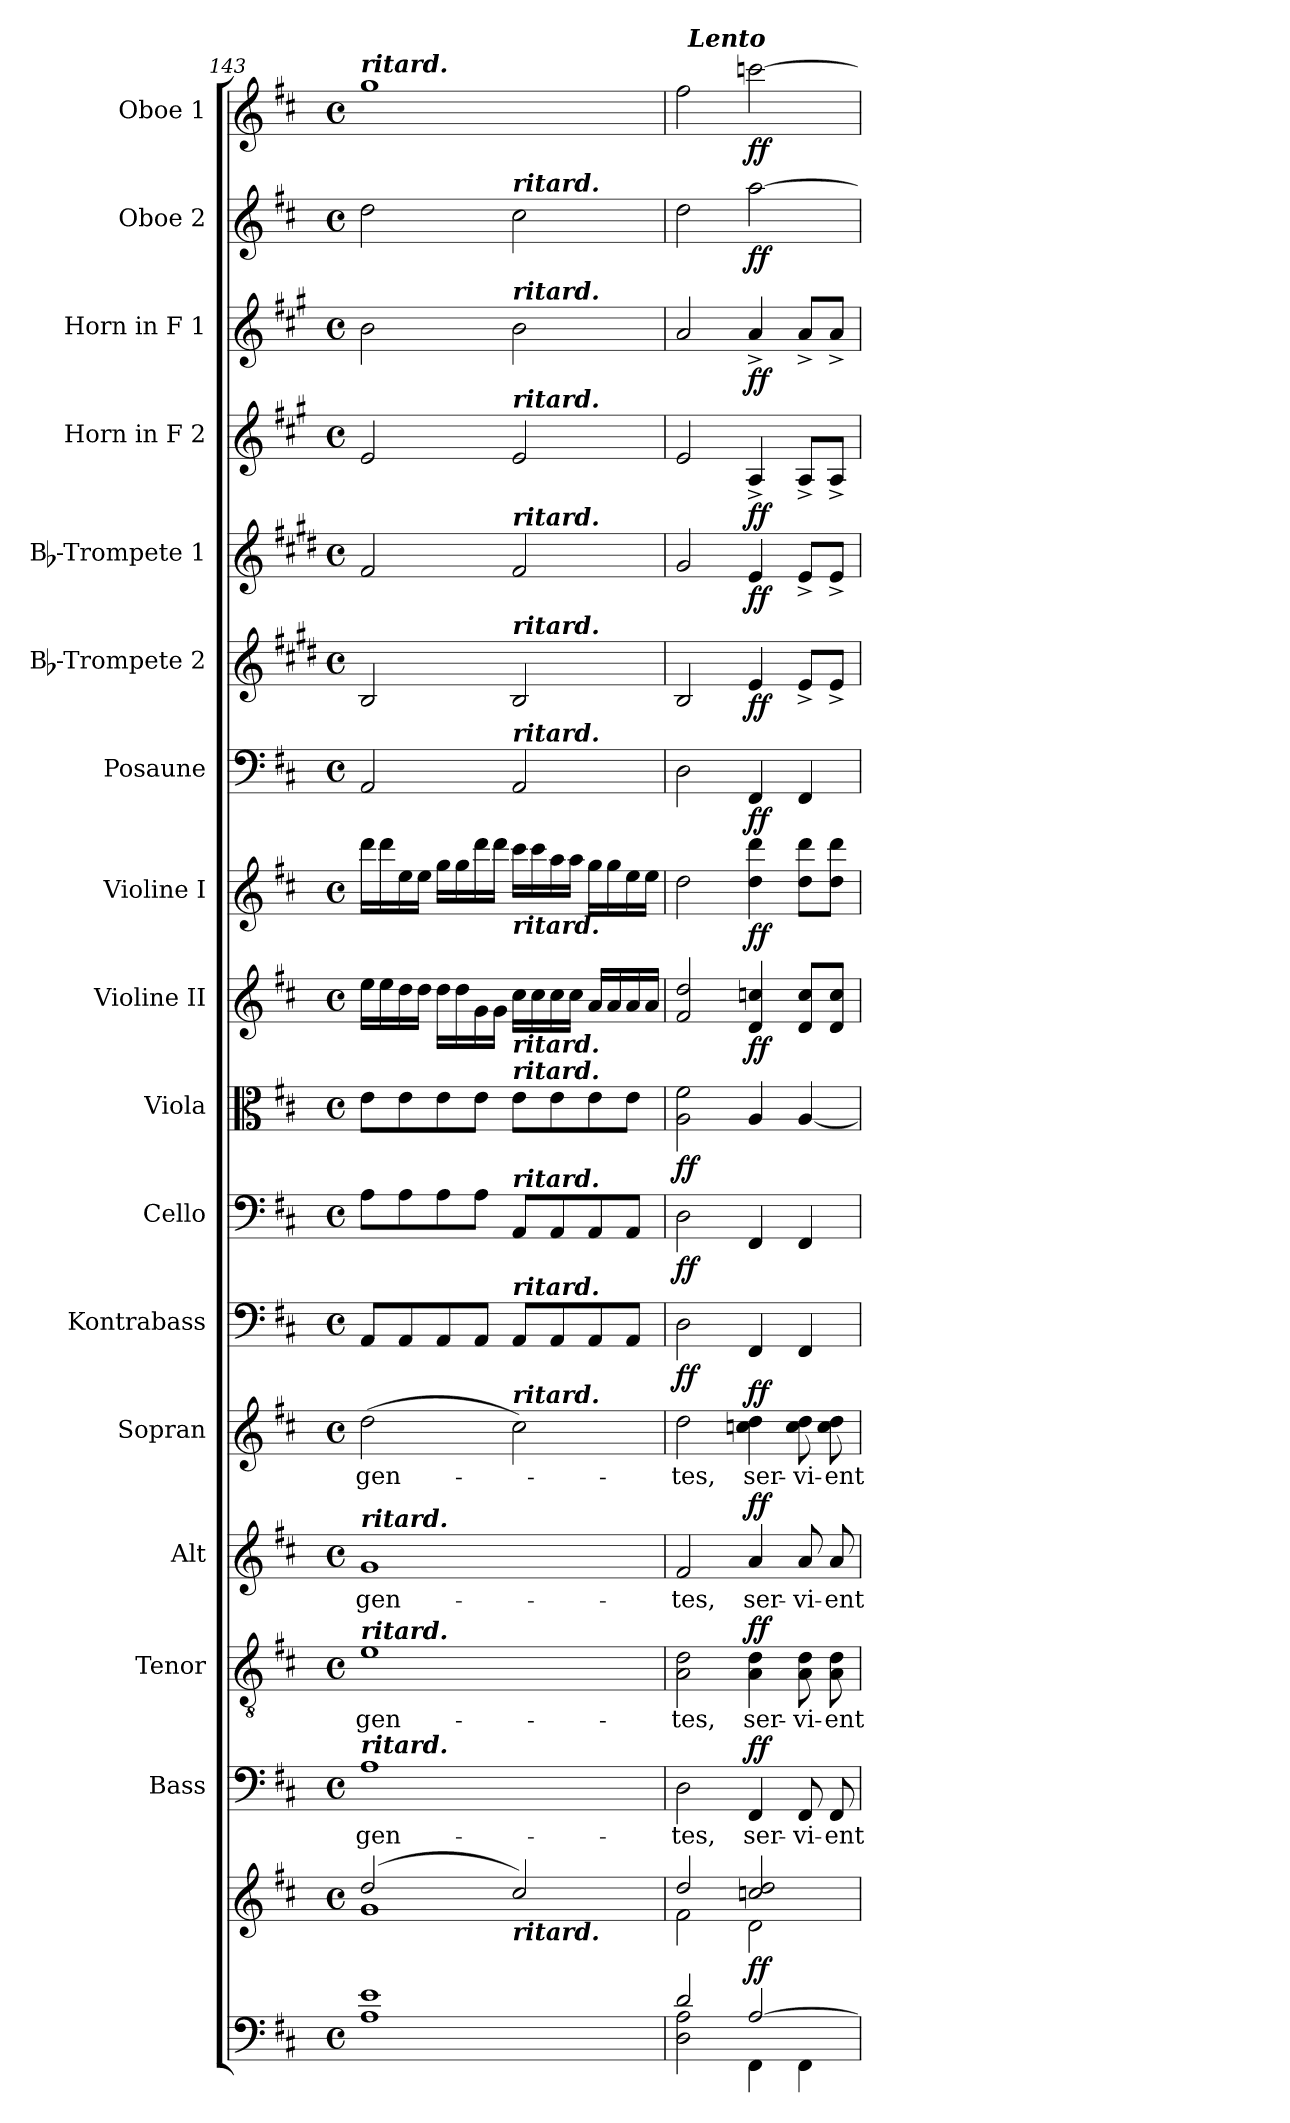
**kern	**kern	**dynam	**kern	**text	**dynam	**kern	**text	**dynam	**kern	**text	**dynam	**kern	**text	**dynam	**kern	**dynam	**kern	**dynam	**kern	**dynam	**kern	**dynam	**kern	**dynam	**kern	**dynam	**kern	**dynam	**kern	**dynam	**kern	**dynam	**kern	**dynam	**kern	**dynam	**kern	**dynam
*part17	*part17	*part17	*part16	*part16	*part16	*part15	*part15	*part15	*part14	*part14	*part14	*part13	*part13	*part13	*part12	*part12	*part11	*part11	*part10	*part10	*part9	*part9	*part8	*part8	*part7	*part7	*part6	*part6	*part5	*part5	*part4	*part4	*part3	*part3	*part2	*part2	*part1	*part1
*staff18	*staff17	*staff17/18	*staff16	*staff16	*staff16	*staff15	*staff15	*staff15	*staff14	*staff14	*staff14	*staff13	*staff13	*staff13	*staff12	*staff12	*staff11	*staff11	*staff10	*staff10	*staff9	*staff9	*staff8	*staff8	*staff7	*staff7	*staff6	*staff6	*staff5	*staff5	*staff4	*staff4	*staff3	*staff3	*staff2	*staff2	*staff1	*staff1
*	*	*	*I"Bass	*	*	*I"Tenor	*	*	*I"Alt	*	*	*I"Sopran	*	*	*I"Kontrabass	*	*I"Cello	*	*I"Viola	*	*I"Violine II	*	*I"Violine I	*	*I"Posaune	*	*I"Bb-Trompete 2	*	*I"Bb-Trompete 1	*	*I"Horn in F 2	*	*I"Horn in F 1	*	*I"Oboe 2	*	*I"Oboe 1	*
*	*	*	*I'B.	*	*	*I'T.	*	*	*I'A.	*	*	*I'S.	*	*	*I'Kb.	*	*	*	*I'Vla.	*	*I'Vl. II	*	*I'Vl. I	*	*I'Pos.	*	*I'Bb Trp. 2	*	*I'Bb Trp. 1	*	*	*	*	*	*I'Ob. 2	*	*I'Ob. 1	*
*clefF4	*clefG2	*	*clefF4	*	*	*clefGv2	*	*	*clefG2	*	*	*clefG2	*	*	*clefF4	*	*clefF4	*	*clefC3	*	*clefG2	*	*clefG2	*	*clefF4	*	*clefG2	*	*clefG2	*	*clefG2	*	*clefG2	*	*clefG2	*	*clefG2	*
*	*	*	*	*	*	*	*	*	*	*	*	*	*	*	*ITrd7c12	*	*	*	*	*	*	*	*	*	*	*	*ITrd1c2	*	*ITrd1c2	*	*ITrd4c7	*	*ITrd4c7	*	*	*	*	*
*k[f#c#]	*k[f#c#]	*	*k[f#c#]	*	*	*k[f#c#]	*	*	*k[f#c#]	*	*	*k[f#c#]	*	*	*k[f#c#]	*	*k[f#c#]	*	*k[f#c#]	*	*k[f#c#]	*	*k[f#c#]	*	*k[f#c#]	*	*k[f#c#]	*	*k[f#c#]	*	*k[f#c#]	*	*k[f#c#]	*	*k[f#c#]	*	*k[f#c#]	*
*D:	*D:	*	*D:	*	*	*D:	*	*	*D:	*	*	*D:	*	*	*D:	*	*D:	*	*D:	*	*D:	*	*D:	*	*D:	*	*D:	*	*D:	*	*D:	*	*D:	*	*D:	*	*D:	*
*M4/4	*M4/4	*	*M4/4	*	*	*M4/4	*	*	*M4/4	*	*	*M4/4	*	*	*M4/4	*	*M4/4	*	*M4/4	*	*M4/4	*	*M4/4	*	*M4/4	*	*M4/4	*	*M4/4	*	*M4/4	*	*M4/4	*	*M4/4	*	*M4/4	*
*met(c)	*met(c)	*	*met(c)	*	*	*met(c)	*	*	*met(c)	*	*	*met(c)	*	*	*met(c)	*	*met(c)	*	*met(c)	*	*met(c)	*	*met(c)	*	*met(c)	*	*met(c)	*	*met(c)	*	*met(c)	*	*met(c)	*	*met(c)	*	*met(c)	*
=143	=143	=143	=143	=143	=143	=143	=143	=143	=143	=143	=143	=143	=143	=143	=143	=143	=143	=143	=143	=143	=143	=143	=143	=143	=143	=143	=143	=143	=143	=143	=143	=143	=143	=143	=143	=143	=143	=143
*^	*^	*	*	*	*	*	*	*	*	*	*	*	*	*	*	*	*	*	*	*	*	*	*	*	*	*	*	*	*	*	*	*	*	*	*	*	*	*
!	!	!	!	!	!	!	!	!	!	!	!	!	!	!	!	!	!	!	!	!	!	!	!	!	!	!	!	!	!	!	!	!	!	!	!	!	!	!	!LO:TX:a:Bi:t=ritard.	!
!	!	!	!	!	!	!	!	!	!	!	!LO:TX:a:Bi:t=ritard.	!	!	!	!	!	!	!	!	!	!	!	!	!	!	!	!	!	!	!	!	!	!	!	!	!	!	!	!	!
!	!	!	!	!	!	!	!	!LO:TX:a:Bi:t=ritard.	!	!	!	!	!	!	!	!	!	!	!	!	!	!	!	!	!	!	!	!	!	!	!	!	!	!	!	!	!	!	!	!
!	!	!	!	!	!LO:TX:a:Bi:t=ritard.	!	!	!	!	!	!	!	!	!	!	!	!	!	!	!	!	!	!	!	!	!	!	!	!	!	!	!	!	!	!	!	!	!	!	!
!	!	!	!	!	!	!LO:LY:b	!	!	!LO:LY:b	!	!	!LO:LY:b	!	!	!LO:LY:b	!	!	!	!	!	!	!	!	!	!	!	!	!	!	!	!	!	!	!	!	!	!	!	!	!
1e	1A	(2dd/	1g	.	1A	gen-	.	1e	gen-	.	1g	gen-	.	(>2dd\	gen-	.	8AAA/L	.	8A\L	.	8e\L	.	16ee\LL	.	16ddd\LL	.	2AA/	.	2A/	.	2e/	.	2A/	.	2e\	.	2dd\	.	1gg	.
.	.	.	.	.	.	.	.	.	.	.	.	.	.	.	.	.	.	.	.	.	.	.	16ee\	.	16ddd\	.	.	.	.	.	.	.	.	.	.	.	.	.	.	.
.	.	.	.	.	.	.	.	.	.	.	.	.	.	.	.	.	8AAA/	.	8A\	.	8e\	.	16dd\	.	16ee\	.	.	.	.	.	.	.	.	.	.	.	.	.	.	.
.	.	.	.	.	.	.	.	.	.	.	.	.	.	.	.	.	.	.	.	.	.	.	16dd\JJ	.	16ee\JJ	.	.	.	.	.	.	.	.	.	.	.	.	.	.	.
.	.	.	.	.	.	.	.	.	.	.	.	.	.	.	.	.	8AAA/	.	8A\	.	8e\	.	16dd\LL	.	16gg\LL	.	.	.	.	.	.	.	.	.	.	.	.	.	.	.
.	.	.	.	.	.	.	.	.	.	.	.	.	.	.	.	.	.	.	.	.	.	.	16dd\	.	16gg\	.	.	.	.	.	.	.	.	.	.	.	.	.	.	.
.	.	.	.	.	.	.	.	.	.	.	.	.	.	.	.	.	8AAA/J	.	8A\J	.	8e\J	.	16g\	.	16ddd\	.	.	.	.	.	.	.	.	.	.	.	.	.	.	.
.	.	.	.	.	.	.	.	.	.	.	.	.	.	.	.	.	.	.	.	.	.	.	16g\JJ	.	16ddd\JJ	.	.	.	.	.	.	.	.	.	.	.	.	.	.	.
!	!	!	!	!	!	!	!	!	!	!	!	!	!	!	!	!	!	!	!	!	!	!	!	!	!	!	!	!	!	!	!	!	!	!	!	!	!LO:TX:a:Bi:t=ritard.	!	!	!
!	!	!	!	!	!	!	!	!	!	!	!	!	!	!	!	!	!	!	!	!	!	!	!	!	!	!	!	!	!	!	!	!	!	!	!LO:TX:a:Bi:t=ritard.	!	!	!	!	!
!	!	!	!	!	!	!	!	!	!	!	!	!	!	!	!	!	!	!	!	!	!	!	!	!	!	!	!	!	!	!	!	!	!LO:TX:a:Bi:t=ritard.	!	!	!	!	!	!	!
!	!	!	!	!	!	!	!	!	!	!	!	!	!	!	!	!	!	!	!	!	!	!	!	!	!	!	!	!	!	!	!LO:TX:a:Bi:t=ritard.	!	!	!	!	!	!	!	!	!
!	!	!	!	!	!	!	!	!	!	!	!	!	!	!	!	!	!	!	!	!	!	!	!	!	!	!	!	!	!LO:TX:a:Bi:t=ritard.	!	!	!	!	!	!	!	!	!	!	!
!	!	!	!	!	!	!	!	!	!	!	!	!	!	!	!	!	!	!	!	!	!	!	!	!	!	!	!LO:TX:a:Bi:t=ritard.	!	!	!	!	!	!	!	!	!	!	!	!	!
!	!	!	!	!	!	!	!	!	!	!	!	!	!	!	!	!	!	!	!	!	!	!	!	!	!LO:TX:b:Bi:t=ritard.	!	!	!	!	!	!	!	!	!	!	!	!	!	!	!
!	!	!	!	!	!	!	!	!	!	!	!	!	!	!	!	!	!	!	!	!	!	!	!LO:TX:b:Bi:t=ritard.	!	!	!	!	!	!	!	!	!	!	!	!	!	!	!	!	!
!	!	!	!	!	!	!	!	!	!	!	!	!	!	!	!	!	!	!	!	!	!LO:TX:a:Bi:t=ritard.	!	!	!	!	!	!	!	!	!	!	!	!	!	!	!	!	!	!	!
!	!	!	!	!	!	!	!	!	!	!	!	!	!	!	!	!	!	!	!LO:TX:a:Bi:t=ritard.	!	!	!	!	!	!	!	!	!	!	!	!	!	!	!	!	!	!	!	!	!
!	!	!	!	!	!	!	!	!	!	!	!	!	!	!	!	!	!LO:TX:a:Bi:t=ritard.	!	!	!	!	!	!	!	!	!	!	!	!	!	!	!	!	!	!	!	!	!	!	!
!	!	!	!	!	!	!	!	!	!	!	!	!	!	!LO:TX:a:Bi:t=ritard.	!	!	!	!	!	!	!	!	!	!	!	!	!	!	!	!	!	!	!	!	!	!	!	!	!	!
!	!	!LO:TX:b:Bi:t=ritard.	!	!	!	!	!	!	!	!	!	!	!	!	!	!	!	!	!	!	!	!	!	!	!	!	!	!	!	!	!	!	!	!	!	!	!	!	!	!
.	.	2cc#/)	.	.	.	.	.	.	.	.	.	.	.	2cc#\)	.	.	8AAA/L	.	8AA/L	.	8e\L	.	16cc#\LL	.	16ccc#\LL	.	2AA/	.	2A/	.	2e/	.	2A/	.	2e\	.	2cc#\	.	.	.
.	.	.	.	.	.	.	.	.	.	.	.	.	.	.	.	.	.	.	.	.	.	.	16cc#\	.	16ccc#\	.	.	.	.	.	.	.	.	.	.	.	.	.	.	.
.	.	.	.	.	.	.	.	.	.	.	.	.	.	.	.	.	8AAA/	.	8AA/	.	8e\	.	16cc#\	.	16aa\	.	.	.	.	.	.	.	.	.	.	.	.	.	.	.
.	.	.	.	.	.	.	.	.	.	.	.	.	.	.	.	.	.	.	.	.	.	.	16cc#\JJ	.	16aa\JJ	.	.	.	.	.	.	.	.	.	.	.	.	.	.	.
.	.	.	.	.	.	.	.	.	.	.	.	.	.	.	.	.	8AAA/	.	8AA/	.	8e\	.	16a/LL	.	16gg\LL	.	.	.	.	.	.	.	.	.	.	.	.	.	.	.
.	.	.	.	.	.	.	.	.	.	.	.	.	.	.	.	.	.	.	.	.	.	.	16a/	.	16gg\	.	.	.	.	.	.	.	.	.	.	.	.	.	.	.
.	.	.	.	.	.	.	.	.	.	.	.	.	.	.	.	.	8AAA/J	.	8AA/J	.	8e\J	.	16a/	.	16ee\	.	.	.	.	.	.	.	.	.	.	.	.	.	.	.
.	.	.	.	.	.	.	.	.	.	.	.	.	.	.	.	.	.	.	.	.	.	.	16a/JJ	.	16ee\JJ	.	.	.	.	.	.	.	.	.	.	.	.	.	.	.
=144	=144	=144	=144	=144	=144	=144	=144	=144	=144	=144	=144	=144	=144	=144	=144	=144	=144	=144	=144	=144	=144	=144	=144	=144	=144	=144	=144	=144	=144	=144	=144	=144	=144	=144	=144	=144	=144	=144	=144	=144
!	!	!	!	!	!	!LO:LY:b	!	!	!LO:LY:b	!	!	!LO:LY:b	!	!	!LO:LY:b	!	!	!LO:DY:b	!	!LO:DY:b	!	!LO:DY:b	!	!	!	!	!	!	!	!	!	!	!	!	!	!	!	!	!	!
*	*	*	*	*	*	*	*	*	*	*	*	*	*	*	*	*	*	*	*	*	*	*	*	*	*	*	*	*	*	*	*	*	*	*	*	*	*	*	*^	*
2d/	2D\ 2A\	2dd/	2f#\	.	2D\	-tes,	.	2A\ 2d\	-tes,	.	2f#/	-tes,	.	2dd\	-tes,	.	2DD\	ff	2D\	ff	2A\ 2f#\	ff	2f#/ 2dd/	.	2dd\	.	2D\	.	2A/	.	2f#/	.	2A/	.	2d/	.	2dd\	.	2ff#\	32ryy	.
!	!	!	!	!	!	!	!	!	!	!	!	!	!	!	!	!	!	!	!	!	!	!	!	!	!	!	!	!	!	!	!	!	!	!	!	!	!	!	!	!LO:TX:a:Bi:t=Lento	!
.	.	.	.	.	.	.	.	.	.	.	.	.	.	.	.	.	.	.	.	.	.	.	.	.	.	.	.	.	.	.	.	.	.	.	.	.	.	.	.	2ryy	.
!	!	!	!	!LO:DY:b	!	!LO:LY:b	!LO:DY:a	!	!LO:LY:b	!LO:DY:a	!	!LO:LY:b	!LO:DY:a	!	!LO:LY:b	!LO:DY:a	!	!	!	!	!	!	!	!LO:DY:b	!	!LO:DY:b	!	!LO:DY:b	!	!LO:DY:b	!	!LO:DY:b	!	!LO:DY:b	!	!LO:DY:b	!	!LO:DY:b	!	!	!LO:DY:b
[>2A/	4FF#\	2ccn/ 2dd/	2d\	ff	4FF#/	ser-	ff	4A\ 4d\	ser-	ff	4a/	ser-	ff	4ccn\ 4dd\	ser-	ff	4FFF#/	.	4FF#/	.	4A/	.	4d/ 4ccn/	ff	4dd\ 4ddd\	ff	4FF#/	ff	4d/	ff	4d/	ff	4D^</	ff	4d^</	ff	[2aa\	ff	[2cccn\	.	ff
.	.	.	.	.	.	.	.	.	.	.	.	.	.	.	.	.	.	.	.	.	.	.	.	.	.	.	.	.	.	.	.	.	.	.	.	.	.	.	.	4...ryy	.
!	!	!	!	!	!	!LO:LY:b	!	!	!LO:LY:b	!	!	!LO:LY:b	!	!	!LO:LY:b	!	!	!	!	!	!	!	!	!	!	!	!	!	!	!	!	!	!	!	!	!	!	!	!	!	!
.	4FF#\	.	.	.	8FF#/	-vi-	.	8A\ 8d\	-vi-	.	8a/	-vi-	.	8cc\ 8dd\	-vi-	.	4FFF#/	.	4FF#/	.	[4A/	.	8d/ 8cc/L	.	8dd\ 8ddd\L	.	4FF#/	.	8d^</L	.	8d^</L	.	8D^</L	.	8d^</L	.	.	.	.	.	.
!	!	!	!	!	!	!LO:LY:b	!	!	!LO:LY:b	!	!	!LO:LY:b	!	!	!LO:LY:b	!	!	!	!	!	!	!	!	!	!	!	!	!	!	!	!	!	!	!	!	!	!	!	!	!	!
.	.	.	.	.	8FF#/	-ent	.	8A\ 8d\	-ent	.	8a/	-ent	.	8cc\ 8dd\	-ent	.	.	.	.	.	.	.	8d/ 8cc/J	.	8dd\ 8ddd\J	.	.	.	8d^</J	.	8d^</J	.	8D^</J	.	8d^</J	.	.	.	.	.	.
*v	*v	*	*	*	*	*	*	*	*	*	*	*	*	*	*	*	*	*	*	*	*	*	*	*	*	*	*	*	*	*	*	*	*	*	*	*	*	*	*v	*v	*
*	*v	*v	*	*	*	*	*	*	*	*	*	*	*	*	*	*	*	*	*	*	*	*	*	*	*	*	*	*	*	*	*	*	*	*	*	*	*	*	*
=	=	=	=	=	=	=	=	=	=	=	=	=	=	=	=	=	=	=	=	=	=	=	=	=	=	=	=	=	=	=	=	=	=	=	=	=	=	=
*-	*-	*-	*-	*-	*-	*-	*-	*-	*-	*-	*-	*-	*-	*-	*-	*-	*-	*-	*-	*-	*-	*-	*-	*-	*-	*-	*-	*-	*-	*-	*-	*-	*-	*-	*-	*-	*-	*-
